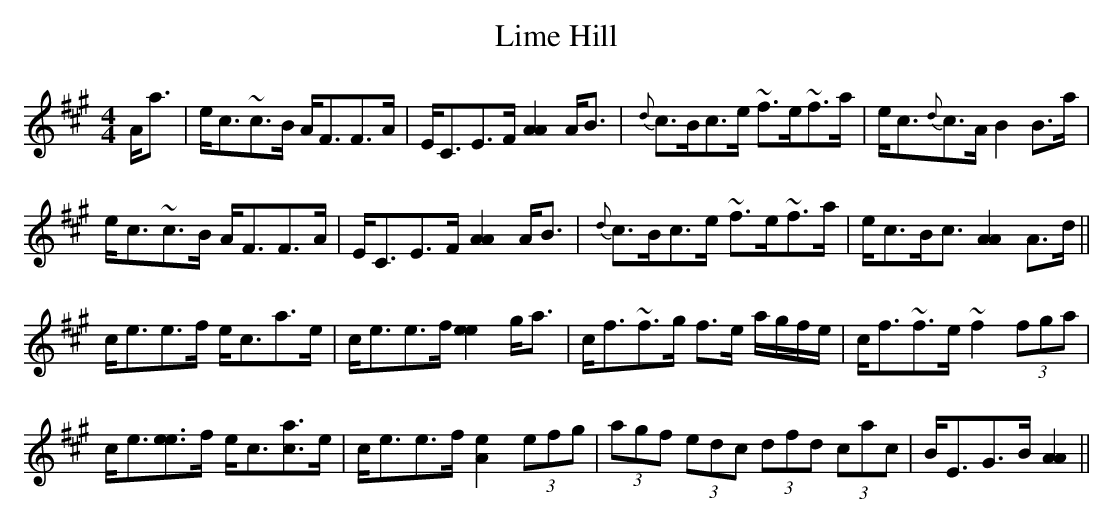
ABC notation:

X:1
T: Lime Hill
M: 4/4
L: 1/8
K: Amaj
A<a|e<c~c>B A<FF>A|E<CE>F [A2A2] A<B|{d}c>Bc>e ~f>e~f>a|e<c{d}c>A B2 B>a|
e<c~c>B A<FF>A|E<CE>F [A2A2] A<B|{d}c>Bc>e ~f>e~f>a|e<cB<c [A2A2] A>d||
c<ee>f e<ca>e|c<ee>f [e2e2] g<a|c<f~f>g f>e a/g/f/e/|c<f~f>e ~f2 (3fga|
c<e[ee]>f e<c[ca]>e|c<ee>f [e2A2] (3efg|(3agf (3edc (3dfd (3cac|B<EG>B [A2A2]||
